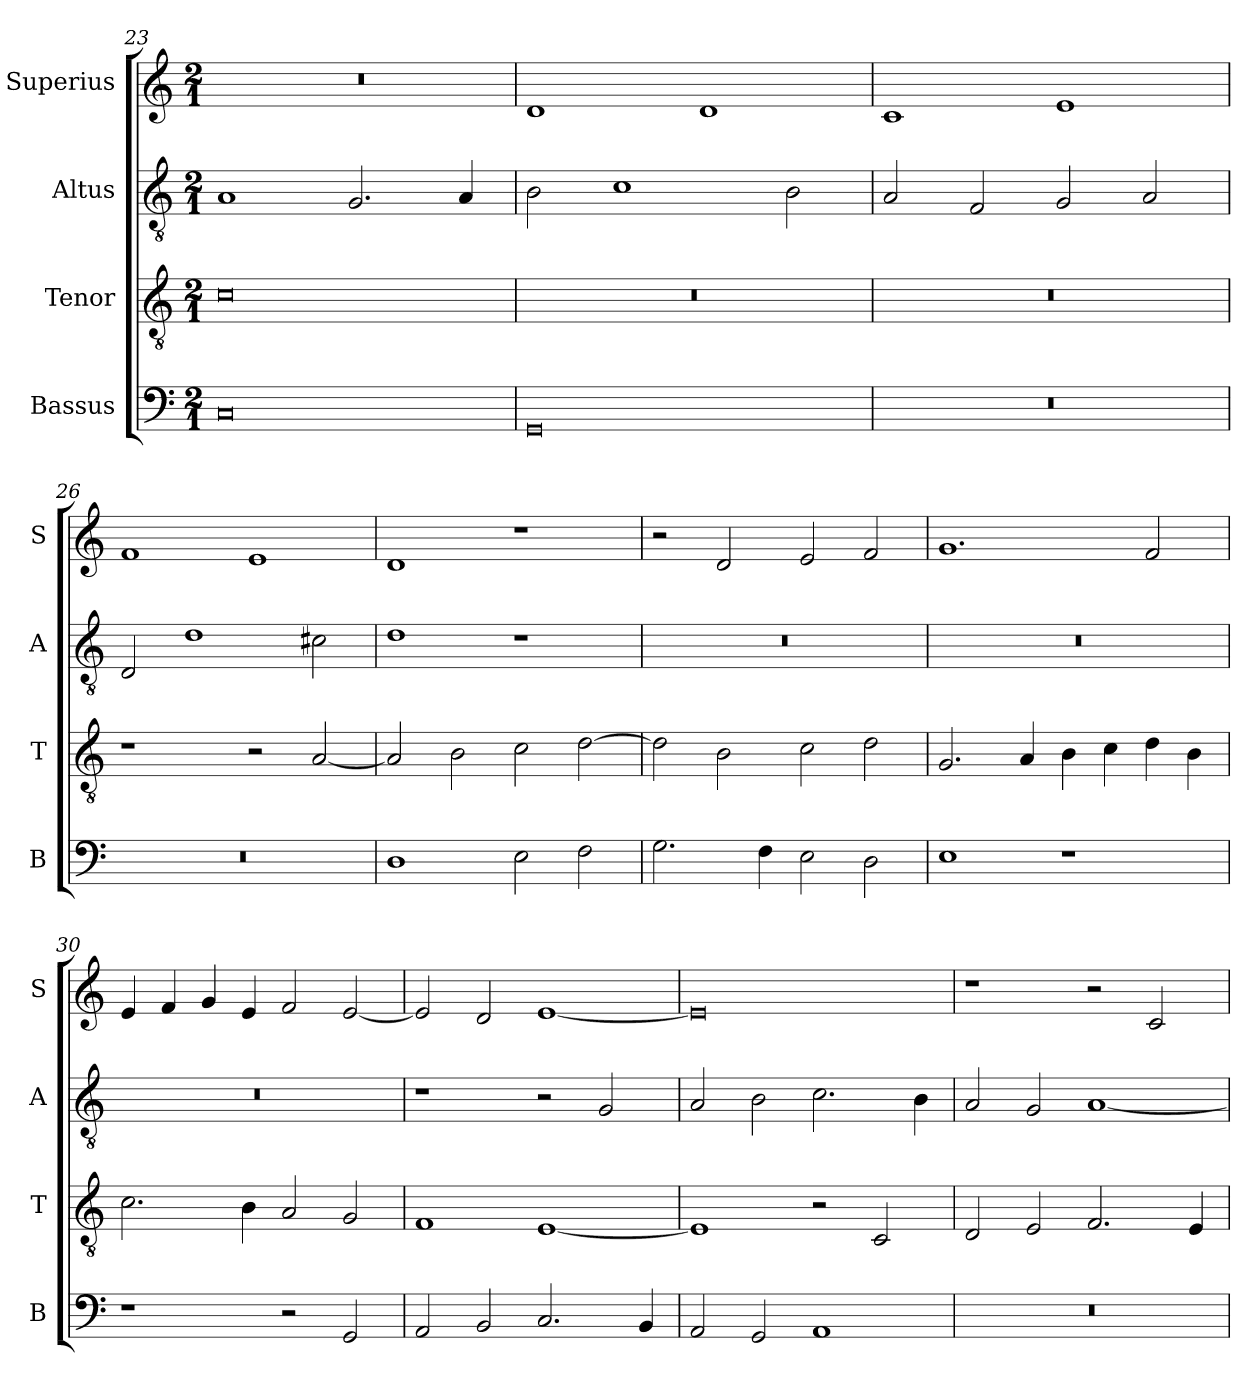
**kern	**kern	**kern	**kern
*part4	*part3	*part2	*part1
*staff4	*staff3	*staff2	*staff1
*I"Bassus	*I"Tenor	*I"Altus	*I"Superius
*I'B	*I'T	*I'A	*I'S
*clefF4	*clefGv2	*clefGv2	*clefG2
*k[]	*k[]	*k[]	*k[]
*M2/1	*M2/1	*M2/1	*M2/1
=23	=23	=23	=23
0C	0c	1A	0r
.	.	2.G	.
.	.	4A	.
=24	=24	=24	=24
0GG	0r	2B	1d
.	.	1c	.
.	.	.	1d
.	.	2B	.
=25	=25	=25	=25
0r	0r	2A	1c
.	.	2F	.
.	.	2G	1e
.	.	2A	.
=26	=26	=26	=26
0r	1r	2D	1f
.	.	1d	.
.	2r	.	1e
.	[2A	2c#X	.
=27	=27	=27	=27
1D	2A]	1d	1d
.	2B	.	.
2E	2c	1r	1r
2F	[2d	.	.
=28	=28	=28	=28
2.G	2d]	0r	2r
.	2B	.	2d
4F	.	.	.
2E	2c	.	2e
2D	2d	.	2f
=29	=29	=29	=29
1E	2.G	0r	1.g
.	4A	.	.
1r	4B	.	.
.	4c	.	.
.	4d	.	2f
.	4B	.	.
=30	=30	=30	=30
1r	2.c	0r	4e
.	.	.	4f
.	.	.	4g
.	4B	.	4e
2r	2A	.	2f
2GG	2G	.	[2e
=31	=31	=31	=31
2AA	1F	1r	2e]
2BB	.	.	2d
2.C	[1E	2r	[1e
.	.	2G	.
4BB	.	.	.
=32	=32	=32	=32
2AA	1E]	2A	0e]
2GG	.	2B	.
1AA	2r	2.c	.
.	2C	.	.
.	.	4B	.
=33	=33	=33	=33
0r	2D	2A	1r
.	2E	2G	.
.	2.F	[1A	2r
.	.	.	2c
.	4E	.	.
=	=	=	=
*-	*-	*-	*-
